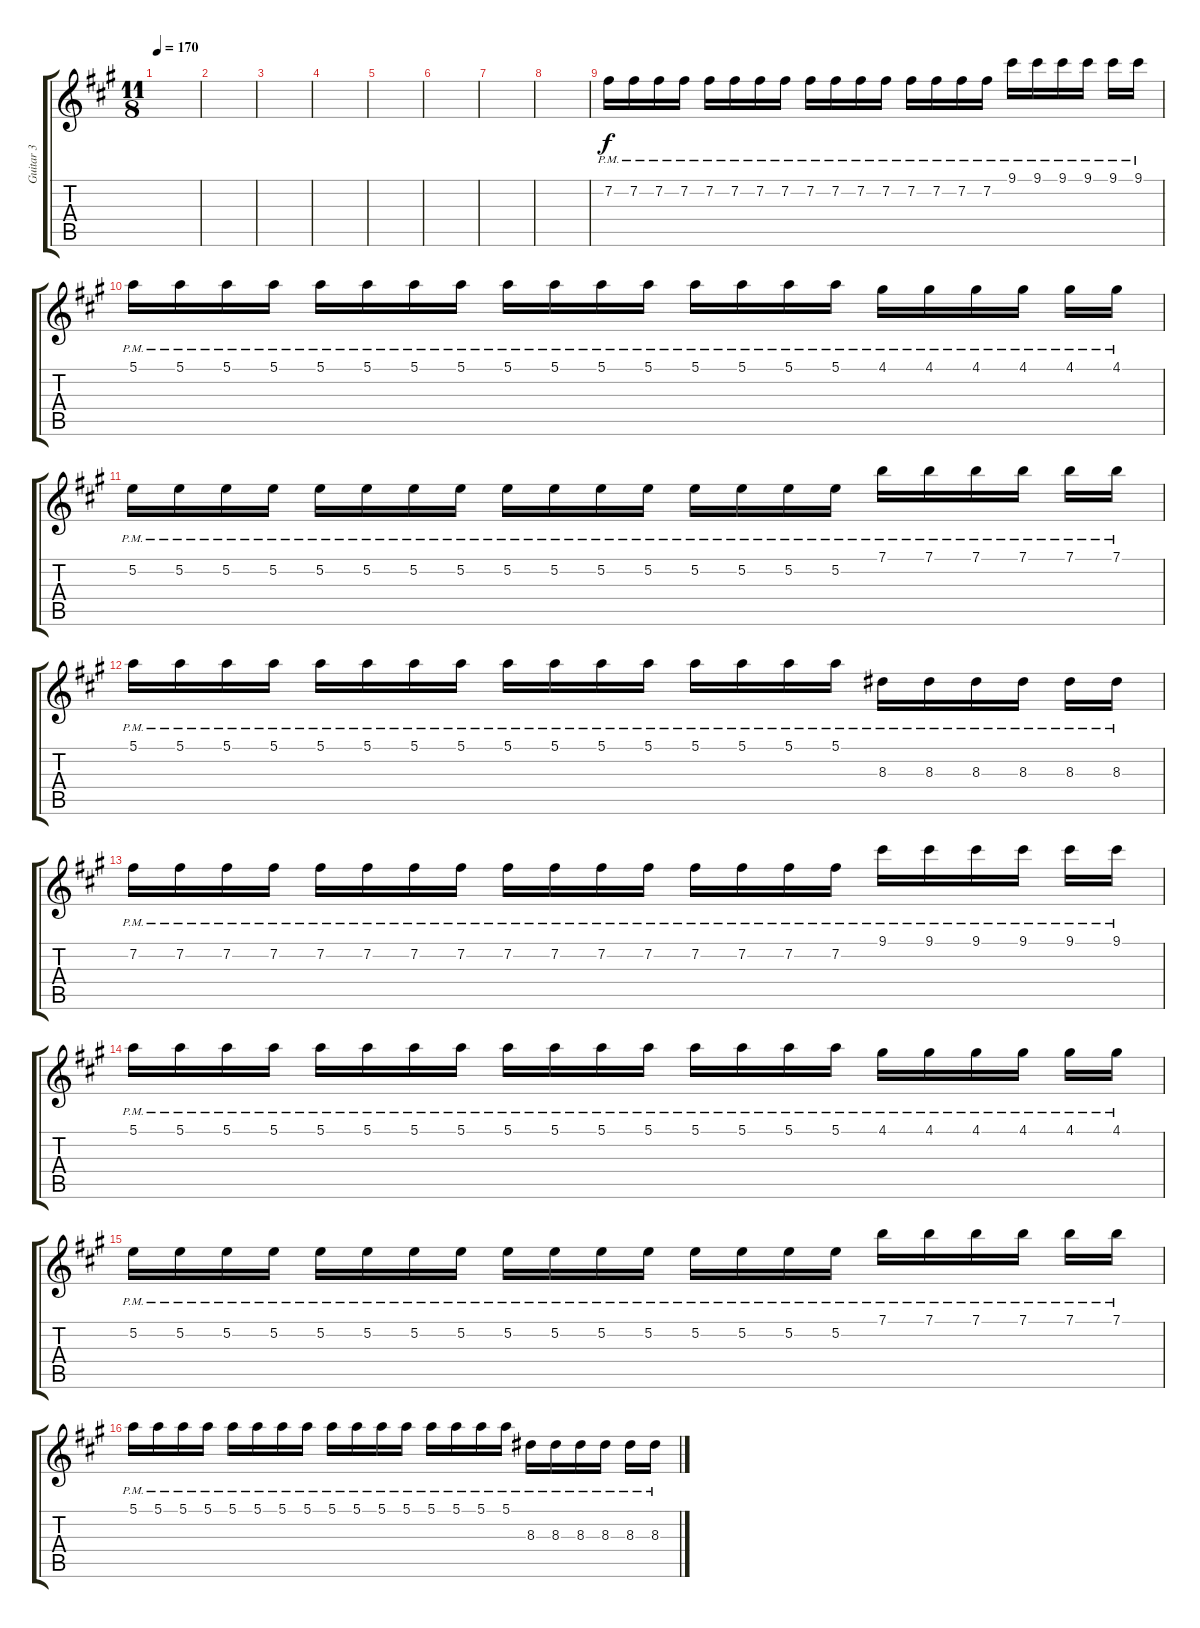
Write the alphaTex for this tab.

\track ("Guitar 3" "Guitar 3") {instrument electricguitarjazz}
\staff {score tabs}
\tuning (E4 B3 G3 D3 A2 E2) {hide}
\ts (11 8)
\tempo 170
\clef g2
\ks f#minor
|
|
|
|
|
|
|
|
7.2{pm}.16 7.2{pm}.16 7.2{pm}.16 7.2{pm}.16 7.2{pm}.16 7.2{pm}.16 7.2{pm}.16 7.2{pm}.16 7.2{pm}.16 7.2{pm}.16 7.2{pm}.16 7.2{pm}.16 7.2{pm}.16 7.2{pm}.16 7.2{pm}.16 7.2{pm}.16 9.1{pm}.16 9.1{pm}.16 9.1{pm}.16 9.1{pm}.16 9.1{pm}.16 9.1{pm}.16 |
5.1{pm}.16 5.1{pm}.16 5.1{pm}.16 5.1{pm}.16 5.1{pm}.16 5.1{pm}.16 5.1{pm}.16 5.1{pm}.16 5.1{pm}.16 5.1{pm}.16 5.1{pm}.16 5.1{pm}.16 5.1{pm}.16 5.1{pm}.16 5.1{pm}.16 5.1{pm}.16 4.1{pm}.16 4.1{pm}.16 4.1{pm}.16 4.1{pm}.16 4.1{pm}.16 4.1{pm}.16 |
5.2{pm}.16 5.2{pm}.16 5.2{pm}.16 5.2{pm}.16 5.2{pm}.16 5.2{pm}.16 5.2{pm}.16 5.2{pm}.16 5.2{pm}.16 5.2{pm}.16 5.2{pm}.16 5.2{pm}.16 5.2{pm}.16 5.2{pm}.16 5.2{pm}.16 5.2{pm}.16 7.1{pm}.16 7.1{pm}.16 7.1{pm}.16 7.1{pm}.16 7.1{pm}.16 7.1{pm}.16 |
5.1{pm}.16 5.1{pm}.16 5.1{pm}.16 5.1{pm}.16 5.1{pm}.16 5.1{pm}.16 5.1{pm}.16 5.1{pm}.16 5.1{pm}.16 5.1{pm}.16 5.1{pm}.16 5.1{pm}.16 5.1{pm}.16 5.1{pm}.16 5.1{pm}.16 5.1{pm}.16 8.3{pm}.16 8.3{pm}.16 8.3{pm}.16 8.3{pm}.16 8.3{pm}.16 8.3{pm}.16 |
7.2{pm}.16 7.2{pm}.16 7.2{pm}.16 7.2{pm}.16 7.2{pm}.16 7.2{pm}.16 7.2{pm}.16 7.2{pm}.16 7.2{pm}.16 7.2{pm}.16 7.2{pm}.16 7.2{pm}.16 7.2{pm}.16 7.2{pm}.16 7.2{pm}.16 7.2{pm}.16 9.1{pm}.16 9.1{pm}.16 9.1{pm}.16 9.1{pm}.16 9.1{pm}.16 9.1{pm}.16 |
5.1{pm}.16 5.1{pm}.16 5.1{pm}.16 5.1{pm}.16 5.1{pm}.16 5.1{pm}.16 5.1{pm}.16 5.1{pm}.16 5.1{pm}.16 5.1{pm}.16 5.1{pm}.16 5.1{pm}.16 5.1{pm}.16 5.1{pm}.16 5.1{pm}.16 5.1{pm}.16 4.1{pm}.16 4.1{pm}.16 4.1{pm}.16 4.1{pm}.16 4.1{pm}.16 4.1{pm}.16 |
5.2{pm}.16 5.2{pm}.16 5.2{pm}.16 5.2{pm}.16 5.2{pm}.16 5.2{pm}.16 5.2{pm}.16 5.2{pm}.16 5.2{pm}.16 5.2{pm}.16 5.2{pm}.16 5.2{pm}.16 5.2{pm}.16 5.2{pm}.16 5.2{pm}.16 5.2{pm}.16 7.1{pm}.16 7.1{pm}.16 7.1{pm}.16 7.1{pm}.16 7.1{pm}.16 7.1{pm}.16 |
5.1{pm}.16 5.1{pm}.16 5.1{pm}.16 5.1{pm}.16 5.1{pm}.16 5.1{pm}.16 5.1{pm}.16 5.1{pm}.16 5.1{pm}.16 5.1{pm}.16 5.1{pm}.16 5.1{pm}.16 5.1{pm}.16 5.1{pm}.16 5.1{pm}.16 5.1{pm}.16 8.3{pm}.16 8.3{pm}.16 8.3{pm}.16 8.3{pm}.16 8.3{pm}.16 8.3{pm}.16
